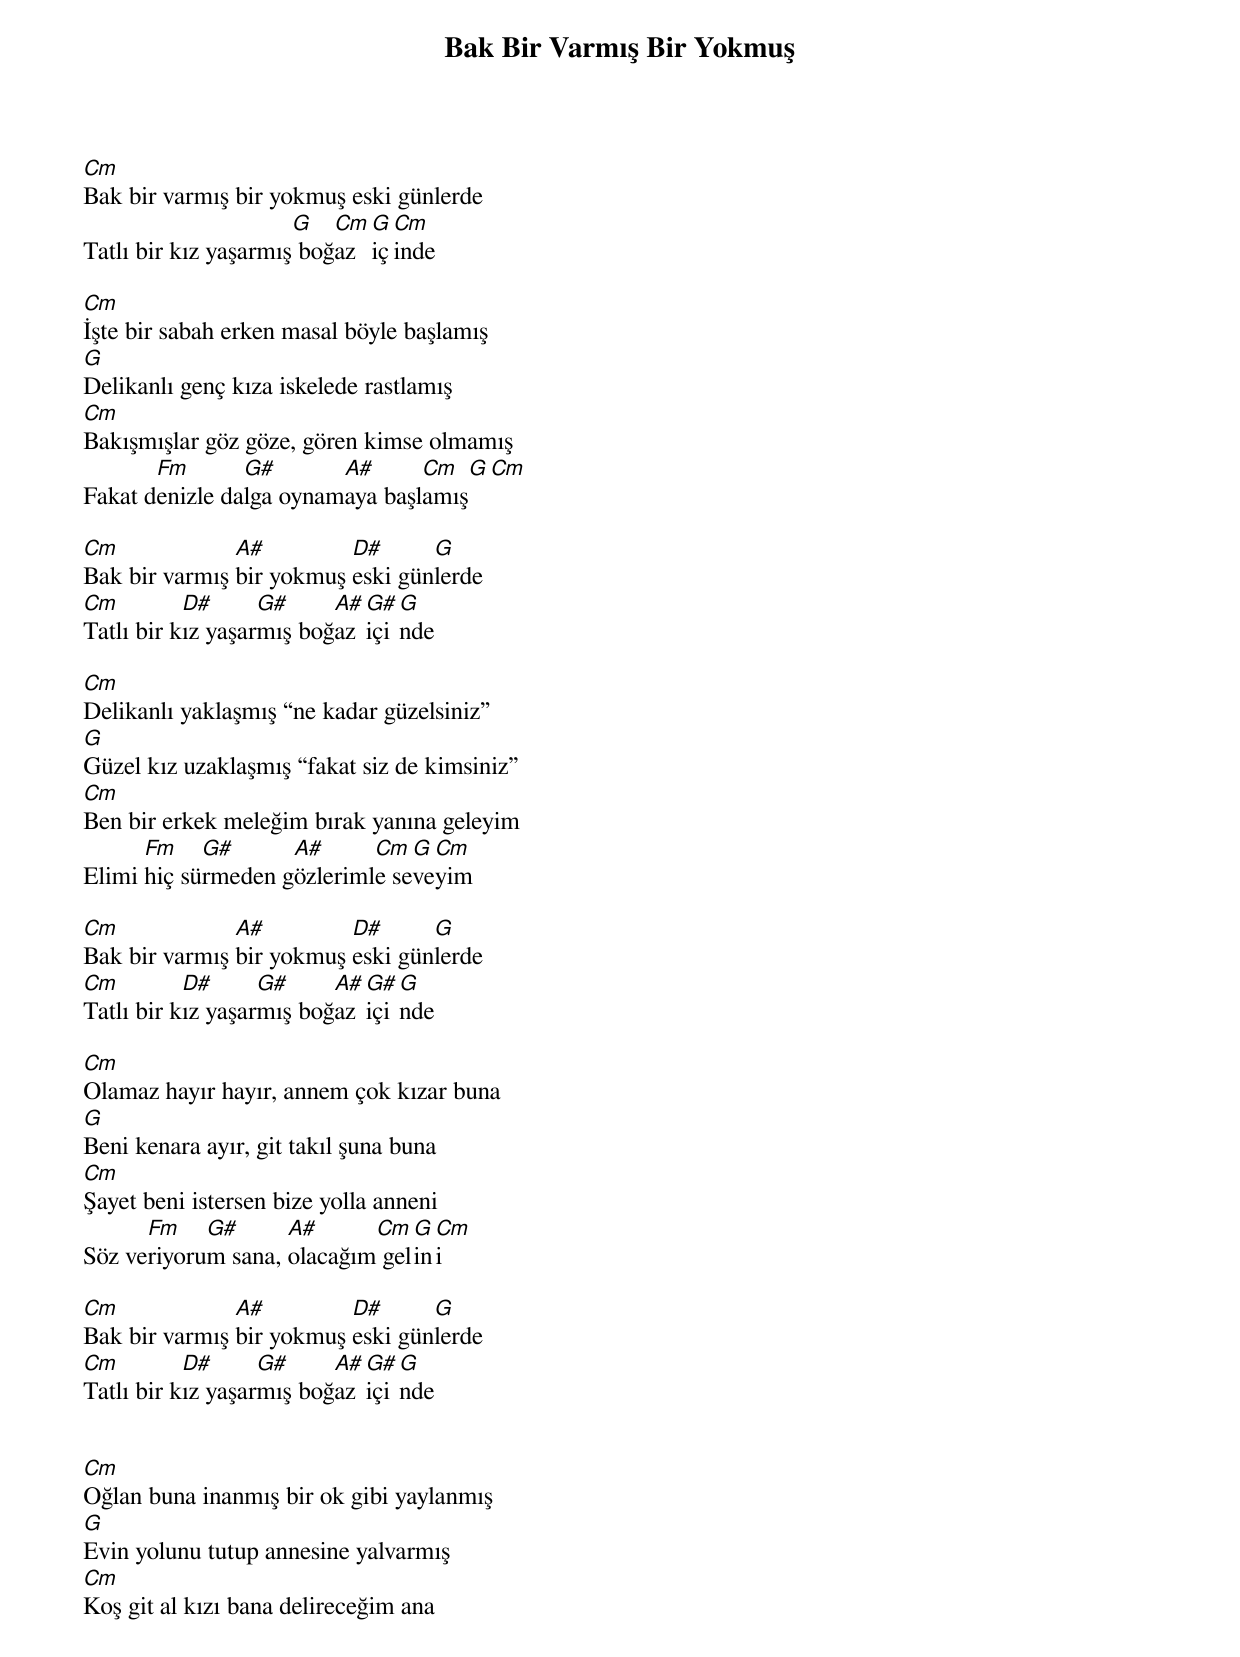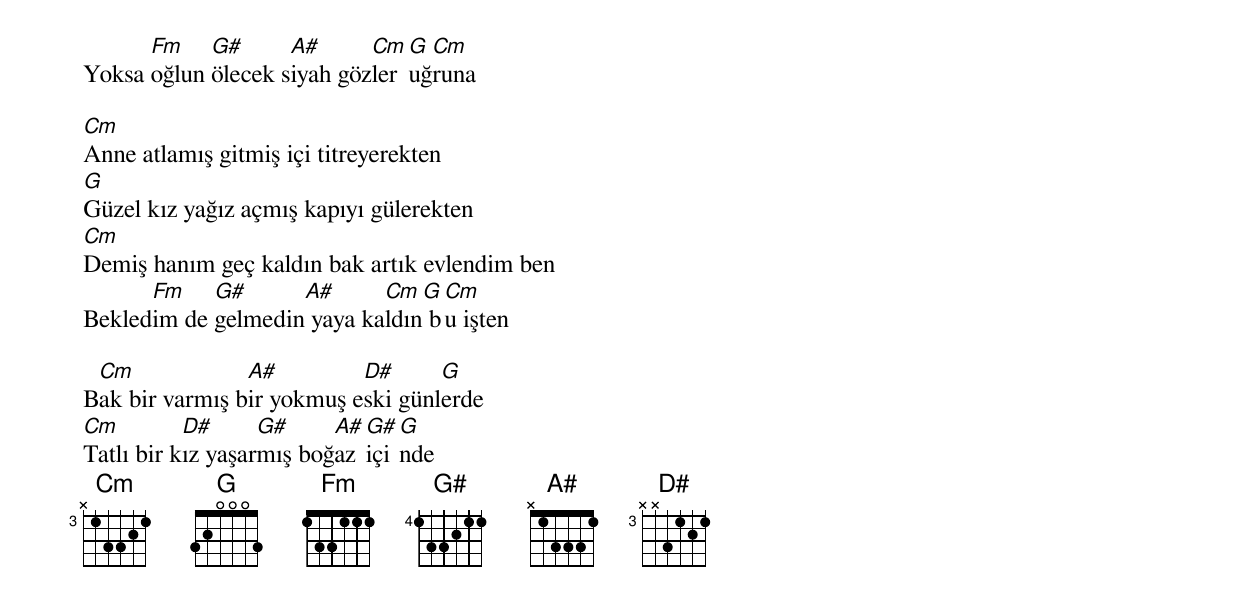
{title: Bak Bir Varmış Bir Yokmuş}
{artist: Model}

Cm
Bak bir varmış bir yokmuş eski günlerde
                      G   Cm G Cm
Tatlı bir kız yaşarmış boğaz içinde

Cm
İşte bir sabah erken masal böyle başlamış
G
Delikanlı genç kıza iskelede rastlamış
Cm
Bakışmışlar göz göze, gören kimse olmamış
       Fm       G#       A#      Cm  G  Cm
Fakat denizle dalga oynamaya başlamış

Cm             A#         D#      G
Bak bir varmış bir yokmuş eski günlerde
Cm         D#      G#     A# G# G
Tatlı bir kız yaşarmış boğaz içinde

Cm
Delikanlı yaklaşmış “ne kadar güzelsiniz”
G
Güzel kız uzaklaşmış “fakat siz de kimsiniz”
Cm
Ben bir erkek meleğim bırak yanına geleyim
      Fm    G#      A#      Cm  G Cm
Elimi hiç sürmeden gözlerimle seveyim

Cm             A#         D#      G
Bak bir varmış bir yokmuş eski günlerde
Cm         D#      G#     A# G# G
Tatlı bir kız yaşarmış boğaz içinde

Cm
Olamaz hayır hayır, annem çok kızar buna
G
Beni kenara ayır, git takıl şuna buna
Cm
Şayet beni istersen bize yolla anneni
      Fm    G#      A#      Cm  G Cm
Söz veriyorum sana, olacağım gelini

Cm             A#         D#      G
Bak bir varmış bir yokmuş eski günlerde
Cm         D#      G#     A# G# G
Tatlı bir kız yaşarmış boğaz içinde


Cm
Oğlan buna inanmış bir ok gibi yaylanmış
G
Evin yolunu tutup annesine yalvarmış
Cm
Koş git al kızı bana delireceğim ana
      Fm    G#      A#      Cm  G Cm
Yoksa oğlun ölecek siyah gözler uğruna

Cm
Anne atlamış gitmiş içi titreyerekten
G
Güzel kız yağız açmış kapıyı gülerekten
Cm
Demiş hanım geç kaldın bak artık evlendim ben
      Fm    G#      A#      Cm  G Cm
Bekledim de gelmedin yaya kaldın bu işten

 Cm             A#         D#      G
Bak bir varmış bir yokmuş eski günlerde
Cm         D#      G#     A# G# G
Tatlı bir kız yaşarmış boğaz içinde
